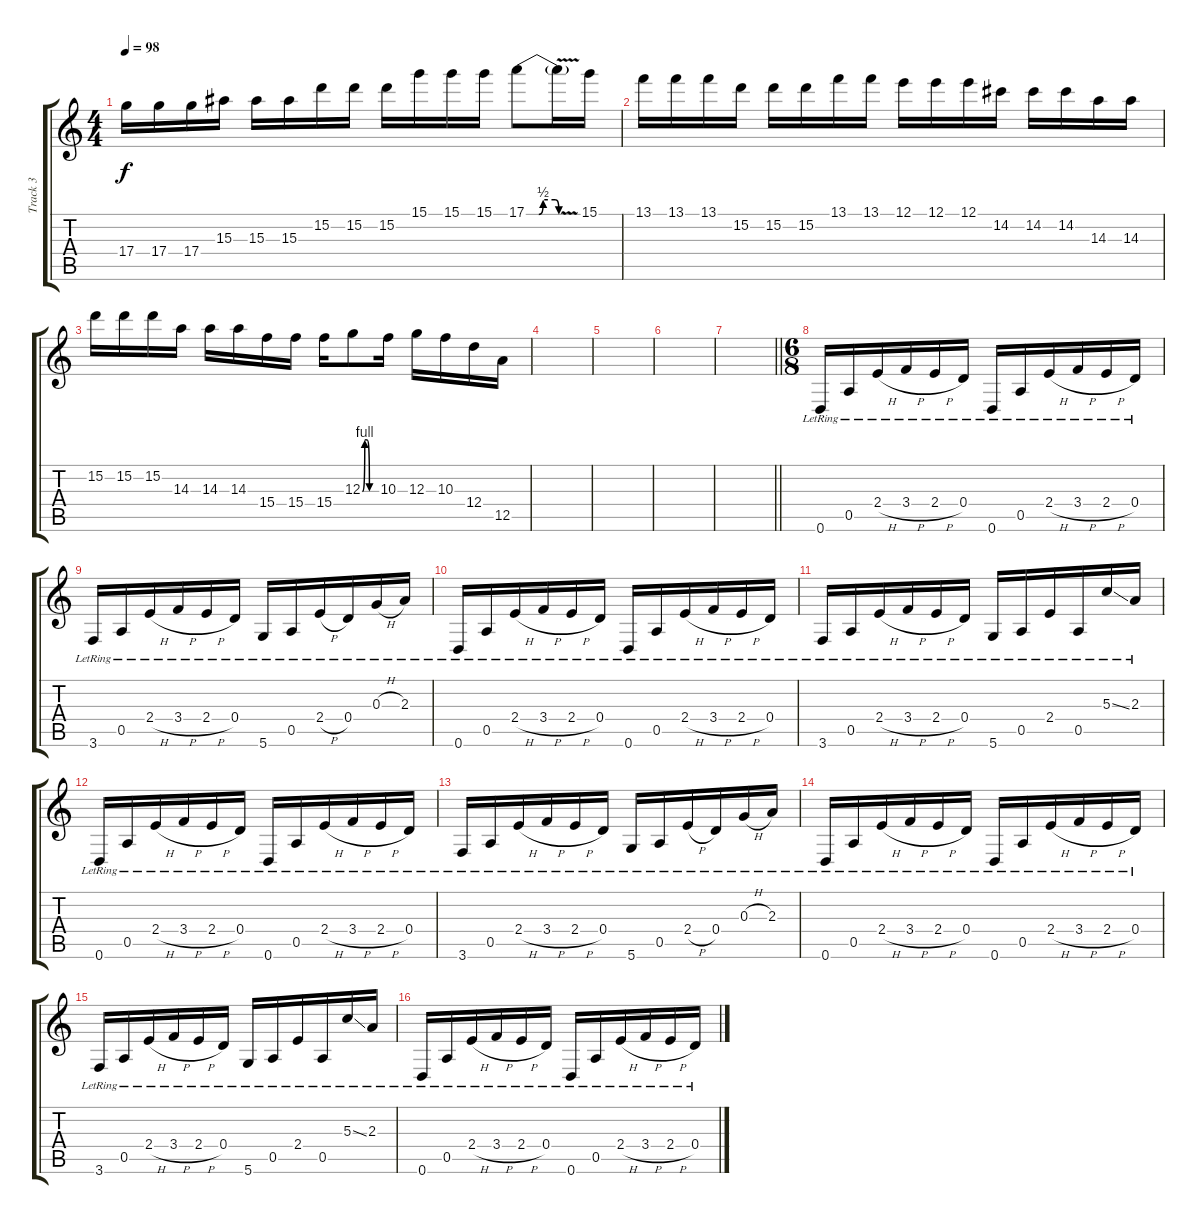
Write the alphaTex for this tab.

\track ("Track 3" "Track 3") {instrument distortionguitar}
\staff {score tabs}
\tuning (E4 B3 G3 D3 A2 D2) {hide}
\ts (4 4)
\tempo 98
\clef g2
\ks c
17.4.16{dy f} 17.4.16 17.4.16 15.3.16 15.3.16 15.3.16 15.2.16 15.2.16 15.2.16 15.1.16 15.1.16 15.1.16 17.1{be (custom 0 0 23 0 31 2 53 2 60 0)}.8 17.1{v t}.16 15.1.16 |
13.1.16 13.1.16 13.1.16 15.2.16 15.2.16 15.2.16 13.1.16 13.1.16 12.1.16 12.1.16 12.1.16 14.2.16 14.2.16 14.2.16 14.3.16 14.3.16 |
15.2.16 15.2.16 15.2.16 14.3.16 14.3.16 14.3.16 15.4.16 15.4.16 15.4.16 12.3{be (custom 0 0 10 4 20 4 30 0 60 0)}.8 10.3.16 12.3.16 10.3.16 12.4.16 12.5.16 |
|
|
|
\barLineRight lightlight
|
\ts (6 8)
0.6{lr}.16{volume 14 instrument electricguitarjazz} 0.5{lr}.16 2.4{h lr}.16 3.4{h lr}.16 2.4{h lr}.16 0.4{lr}.16 0.6{lr}.16 0.5{lr}.16 2.4{h lr}.16 3.4{h lr}.16 2.4{h lr}.16 0.4{lr}.16 |
3.6{lr}.16 0.5{lr}.16 2.4{h lr}.16 3.4{h lr}.16 2.4{h lr}.16 0.4{lr}.16 5.6{lr}.16 0.5{lr}.16 2.4{h lr}.16 0.4{lr}.16 0.3{h lr}.16 2.3{lr}.16 |
0.6{lr}.16 0.5{lr}.16 2.4{h lr}.16 3.4{h lr}.16 2.4{h lr}.16 0.4{lr}.16 0.6{lr}.16 0.5{lr}.16 2.4{h lr}.16 3.4{h lr}.16 2.4{h lr}.16 0.4{lr}.16 |
3.6{lr}.16 0.5{lr}.16 2.4{h lr}.16 3.4{h lr}.16 2.4{h lr}.16 0.4{lr}.16 5.6{lr}.16 0.5{lr}.16 2.4{lr}.16 0.5{lr}.16 5.3{ss lr}.16 2.3{lr}.16 |
0.6{lr}.16 0.5{lr}.16 2.4{h lr}.16 3.4{h lr}.16 2.4{h lr}.16 0.4{lr}.16 0.6{lr}.16 0.5{lr}.16 2.4{h lr}.16 3.4{h lr}.16 2.4{h lr}.16 0.4{lr}.16 |
3.6{lr}.16 0.5{lr}.16 2.4{h lr}.16 3.4{h lr}.16 2.4{h lr}.16 0.4{lr}.16 5.6{lr}.16 0.5{lr}.16 2.4{h lr}.16 0.4{lr}.16 0.3{h lr}.16 2.3{lr}.16 |
0.6{lr}.16 0.5{lr}.16 2.4{h lr}.16 3.4{h lr}.16 2.4{h lr}.16 0.4{lr}.16 0.6{lr}.16 0.5{lr}.16 2.4{h lr}.16 3.4{h lr}.16 2.4{h lr}.16 0.4{lr}.16 |
3.6{lr}.16 0.5{lr}.16 2.4{h lr}.16 3.4{h lr}.16 2.4{h lr}.16 0.4{lr}.16 5.6{lr}.16 0.5{lr}.16 2.4{lr}.16 0.5{lr}.16 5.3{ss lr}.16 2.3{lr}.16 |
0.6{lr}.16 0.5{lr}.16 2.4{h lr}.16 3.4{h lr}.16 2.4{h lr}.16 0.4{lr}.16 0.6{lr}.16 0.5{lr}.16 2.4{h lr}.16 3.4{h lr}.16 2.4{h lr}.16 0.4{lr}.16
